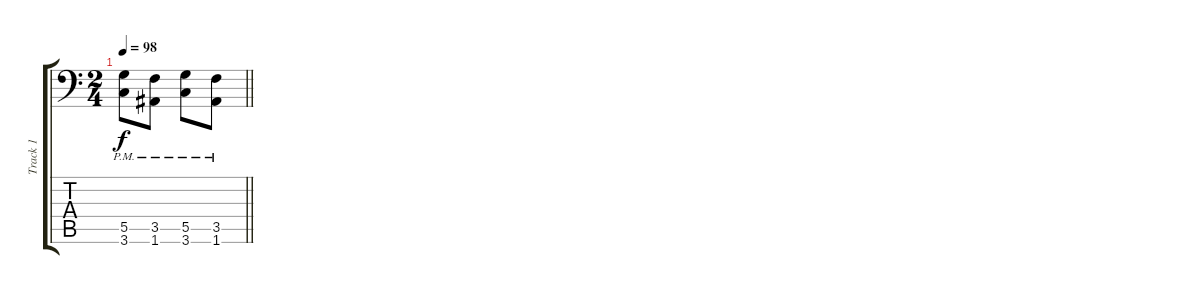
\track ("Track 1" "Track 1") {instrument distortionguitar}
\staff {score tabs}
\tuning (A3 E3 C3 G2 D2 A1) {hide}
\ts (2 4)
\tempo 98
\clef f4
\barLineRight lightlight
\ks c
(5.5{pm} 3.6{pm}).8{dy f} (3.5{pm} 1.6{pm}).8 (5.5{pm} 3.6{pm}).8 (3.5{pm} 1.6{pm}).8
